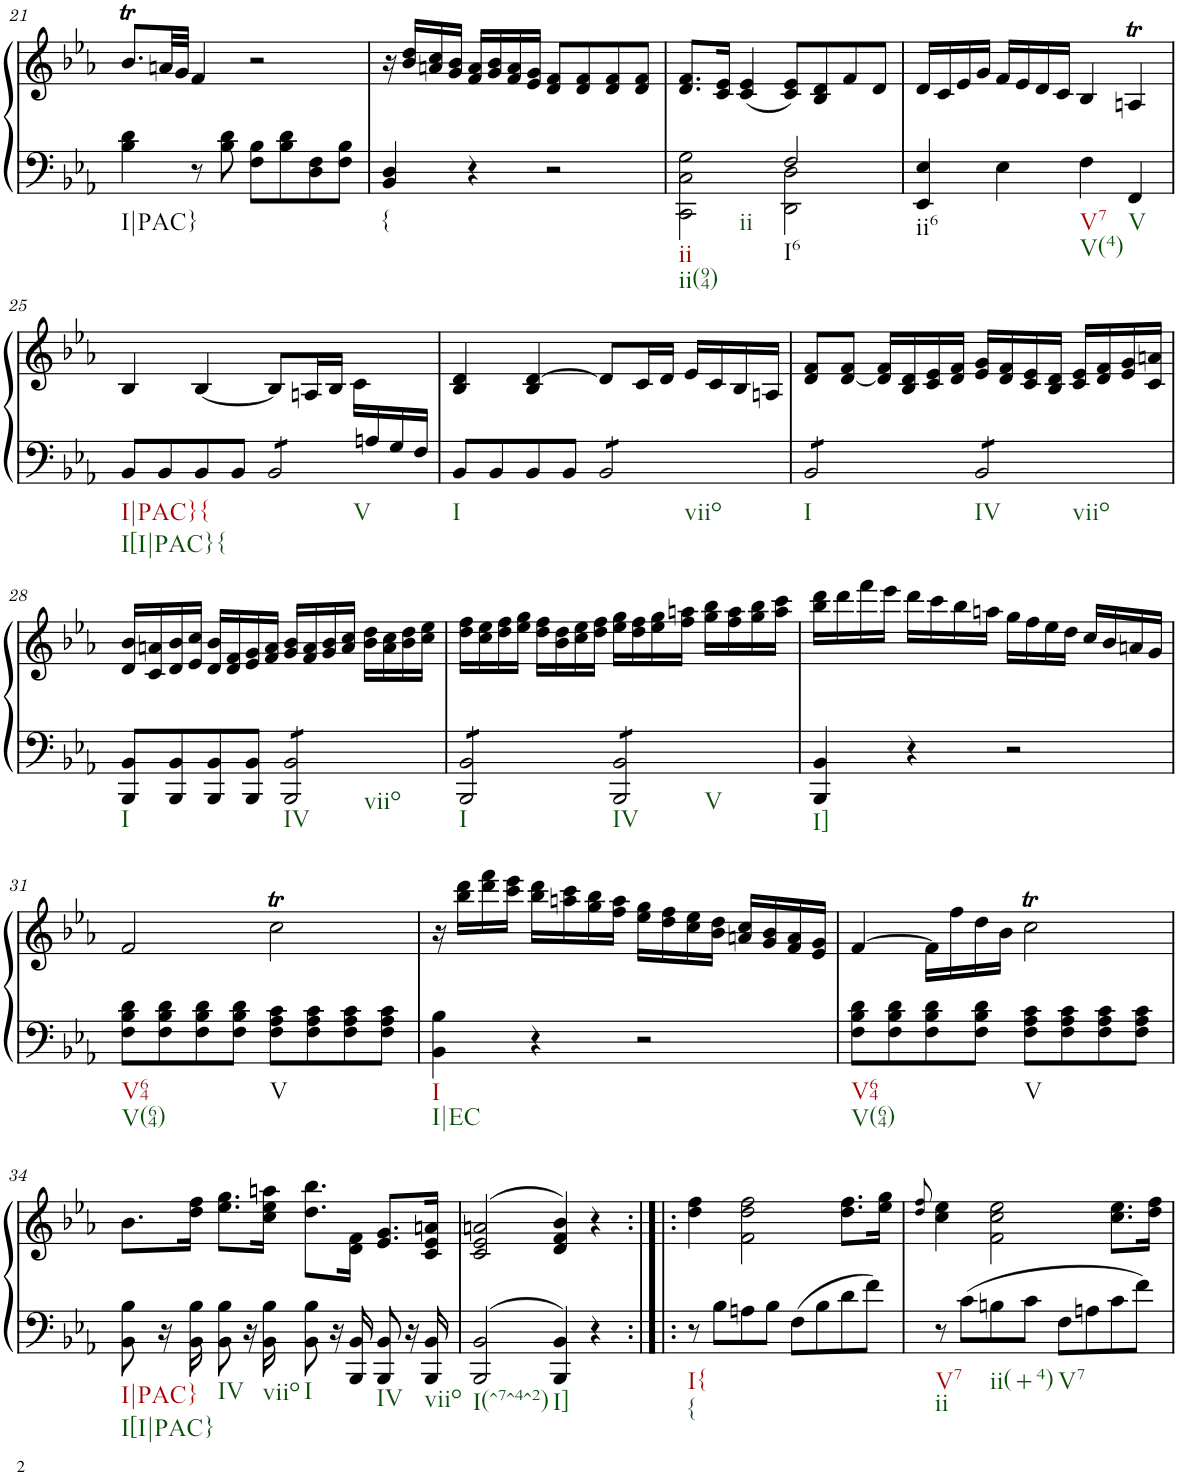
**kern	**kern	**harte
*part1	*part1	*part1
*staff2	*staff1	*
*I"Piano	*	*
*I'Pno.	*	*
!!LO:PB:g=z
*clefF4	*clefG2	*
*k[b-e-a-]	*k[b-e-a-]	*
*M4/4	*M4/4	*
*met(c)	*met(c)	*
=21	=21	=21
4B-\ 4d\	8.b-T/L	.
.	32an/LL	.
.	32g/JJJ	.
8r	4f/	.
8B-\ 8d\	.	.
8F\ 8B-\L	2r	.
8B-\ 8d\	.	.
8D\ 8F\	.	.
8F\ 8B-\J	.	.
=22	=22	=22
!	!	!LO:H:kt={
4BB-/ 4D/	16r	N
.	16b-/ 16dd/LL	.
.	16an/ 16cc/	.
.	16g/ 16b-/JJ	.
4r	16f/ 16a/LL	.
.	16g/ 16b-/	.
.	16f/ 16a/	.
.	16e-/ 16g/JJ	.
2r	8d/ 8f/L	.
.	8d/ 8f/	.
.	8d/ 8f/	.
.	8d/ 8f/J	.
=23	=23	=23
*^	*	*
2G\	2CC\ 2C\	8.d/ 8.f/L	.
.	.	16c/ 16e-/Jk	.
.	.	(<4c/ 4e-/	.
2F/	2DD\ 2D\	8c/ 8e-/L)	.
.	.	8B-/ 8d/	.
.	.	8f/	.
.	.	8d/J	.
*v	*v	*	*
=24	=24	=24
4EE-/ 4E-/	16d/LL	.
.	16c/	.
.	16e-/	.
.	16g/JJ	.
4E-\	16f/LL	.
.	16e-/	.
.	16d/	.
.	16c/JJ	.
4F\	4B-/	.
4FF/	4Ant/	.
!!LO:LB:g=z
=25	=25	=25
*^	*	*
16ryy	8BB-/L	4B-/	.
.	8BB-/	.	.
.	8BB-/	[4B-/	.
.	8BB-/J	.	.
.	2BB-@8@/	8B-/L]	.
.	.	16An/L	.
.	.	16B-/JJ	.
.	.	16c\LL	.
16An/	.	8.ryy	.
16G/	.	.	.
16F/JJ	.	.	.
*v	*v	*	*
=26	=26	=26
8BB-/L	4B-/ 4d/	.
8BB-/	.	.
8BB-/	4B-/ [4d/	.
8BB-/J	.	.
2BB-@8@/	8d/L]	.
.	16c/L	.
.	16d/JJ	.
.	16e-/LL	.
.	16c/	.
.	16B-/	.
.	16An/JJ	.
=27	=27	=27
2BB-@8@/	8d/ 8f/L	.
.	[8d/ 8f/J	.
.	16d/] 16f/LL	.
.	16B-/ 16d/	.
.	16c/ 16e-/	.
.	16d/ 16f/JJ	.
2BB-@8@/	16e-/ 16g/LL	.
.	16d/ 16f/	.
.	16c/ 16e-/	.
.	16B-/ 16d/JJ	.
.	16c/ 16e-/LL	.
.	16d/ 16f/	.
.	16e-/ 16g/	.
.	16c/ 16an/JJ	.
!!LO:LB:g=z
=28	=28	=28
8BBB-/ 8BB-/L	16d/ 16b-/LL	.
.	16c/ 16an/	.
8BBB-/ 8BB-/	16d/ 16b-/	.
.	16e-/ 16cc/JJ	.
8BBB-/ 8BB-/	16d/ 16b-/LL	.
.	16d/ 16f/	.
8BBB-/ 8BB-/J	16e-/ 16g/	.
.	16f/ 16a/JJ	.
2BBB-/@8@ 2BB-/@8@	16g/ 16b-/LL	.
.	16f/ 16a/	.
.	16g/ 16b-/	.
.	16a/ 16cc/JJ	.
.	16b-\ 16dd\LL	.
.	16a\ 16cc\	.
.	16b-\ 16dd\	.
.	16cc\ 16ee-\JJ	.
=29	=29	=29
2BBB-/@8@ 2BB-/@8@	16dd\ 16ff\LL	.
.	16cc\ 16ee-\	.
.	16dd\ 16ff\	.
.	16ee-\ 16gg\JJ	.
.	16dd\ 16ff\LL	.
.	16b-\ 16dd\	.
.	16cc\ 16ee-\	.
.	16dd\ 16ff\JJ	.
2BBB-/@8@ 2BB-/@8@	16ee-\ 16gg\LL	.
.	16dd\ 16ff\	.
.	16ee-\ 16gg\	.
.	16ff\ 16aan\JJ	.
.	16gg\ 16bb-\LL	.
.	16ff\ 16aa\	.
.	16gg\ 16bb-\	.
.	16aa\ 16ccc\JJ	.
=30	=30	=30
4BBB-/ 4BB-/	16bb-\ 16ddd\LL	.
.	16ddd\	.
.	16fff\	.
.	16eee-\JJ	.
4r	16ddd\LL	.
.	16ccc\	.
.	16bb-\	.
.	16aan\JJ	.
2r	16gg\LL	.
.	16ff\	.
.	16ee-\	.
.	16dd\JJ	.
.	16cc/LL	.
.	16b-/	.
.	16an/	.
.	16g/JJ	.
!!LO:LB:g=z
=31	=31	=31
8F\ 8B-\ 8d\L	2f/	.
8F\ 8B-\ 8d\	.	.
8F\ 8B-\ 8d\	.	.
8F\ 8B-\ 8d\J	.	.
8F\ 8A-\ 8c\L	2ccT\	.
8F\ 8A-\ 8c\	.	.
8F\ 8A-\ 8c\	.	.
8F\ 8A-\ 8c\J	.	.
=32	=32	=32
4BB-\ 4B-\	16r	.
.	16bb-\ 16ddd\LL	.
.	16ddd\ 16fff\	.
.	16ccc\ 16eee-\JJ	.
4r	16bb-\ 16ddd\LL	.
.	16aan\ 16ccc\	.
.	16gg\ 16bb-\	.
.	16ff\ 16aa\JJ	.
2r	16ee-\ 16gg\LL	.
.	16dd\ 16ff\	.
.	16cc\ 16ee-\	.
.	16b-\ 16dd\JJ	.
.	16an/ 16cc/LL	.
.	16g/ 16b-/	.
.	16f/ 16a/	.
.	16e-/ 16g/JJ	.
=33	=33	=33
8F\ 8B-\ 8d\L	[4f/	.
8F\ 8B-\ 8d\	.	.
8F\ 8B-\ 8d\	16f\LL]	.
.	16ff\	.
8F\ 8B-\ 8d\J	16dd\	.
.	16b-\JJ	.
8F\ 8A-\ 8c\L	2ccT\	.
8F\ 8A-\ 8c\	.	.
8F\ 8A-\ 8c\	.	.
8F\ 8A-\ 8c\J	.	.
!!LO:LB:g=z
=34	=34	=34
8BB-\ 8B-\	8.b-\L	.
16r	.	.
16BB-\ 16B-\	16dd\ 16ff\Jk	.
8BB-\ 8B-\	8.ee-\ 8.gg\L	.
16r	.	.
16BB-\ 16B-\	16cc\ 16ee-\ 16aan\Jk	.
8BB-\ 8B-\	8.dd\ 8.bb-\L	.
16r	.	.
16BBB-/ 16BB-/	16d\ 16f\Jk	.
8BBB-/ 8BB-/	8.e-/ 8.g/L	.
16r	.	.
16BBB-/ 16BB-/	16c/ 16e-/ 16an/Jk	.
=35	=35	=35
2BBB-/ 2BB-/	(>2c/ 2e-/ 2an/	.
4BBB-/ 4BB-/	4d/ 4f/ 4b-/)	.
4r	4r	.
=36:|!|:	=36:|!|:	=36:|!|:
!	!	!LO:H:kt={
8r	4dd\ 4ff\	N
8B-\L	.	.
8An\	2f\ 2dd\ 2ff\	.
8B-\J	.	.
8F\L	.	.
8B-\	.	.
8d\	8.dd\ 8.ff\L	.
8f\J	.	.
.	16ee-\ 16gg\Jk	.
=37	=37	=37
.	8qdd/ 8qff/	.
8r	4cc\ 4ee-\	.
8c\L	.	.
8Bn\	2f\ 2cc\ 2ee-\	.
8c\J	.	.
8F\L	.	.
8An\	.	.
8c\	8.cc\ 8.ee-\L	.
8f\J	.	.
.	16dd\ 16ff\Jk	.
=	=	=
*-	*-	*-
